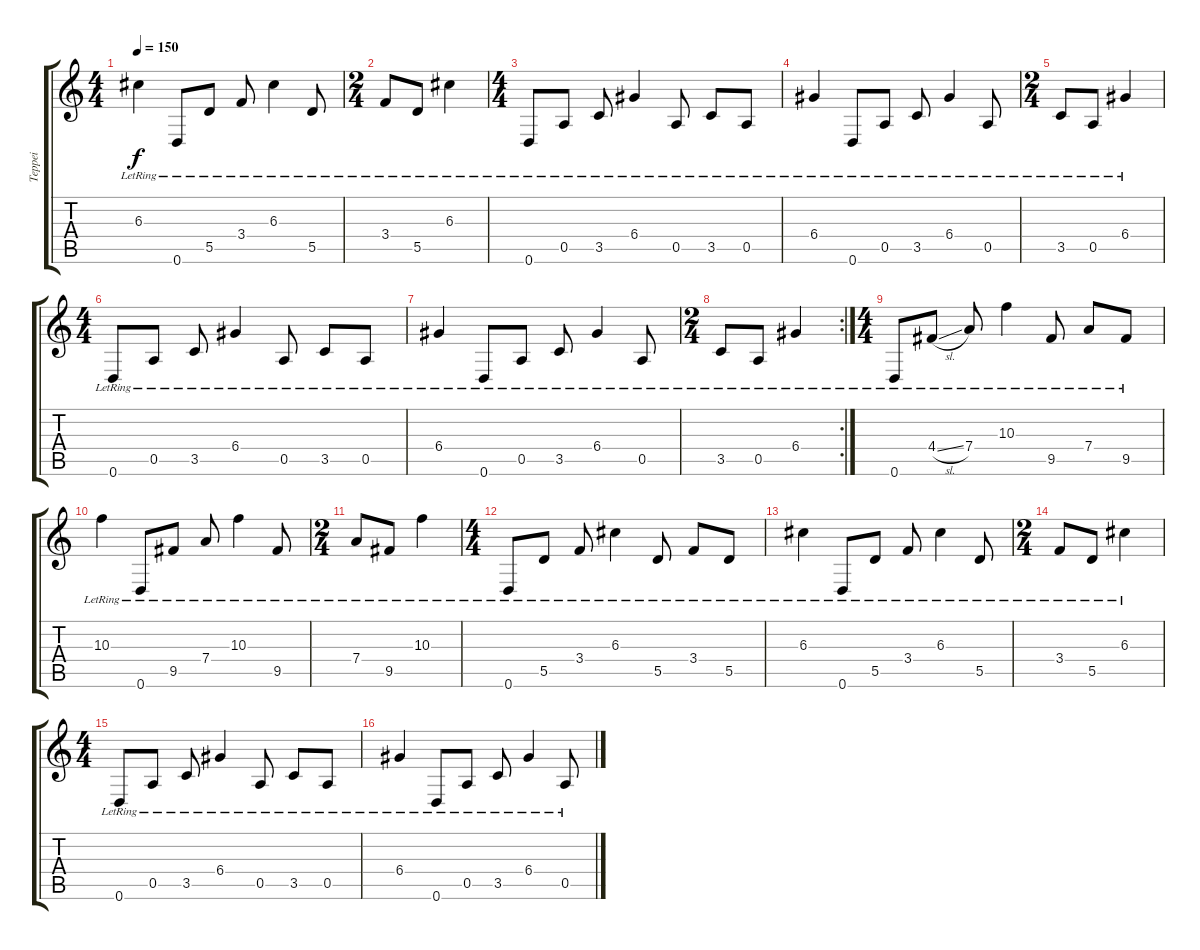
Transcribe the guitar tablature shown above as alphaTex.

\track ("Teppei" "Teppei") {instrument acousticguitarsteel}
\staff {score tabs}
\tuning (E4 B3 G3 D3 A2 D2) {hide}
\ts (4 4)
\tempo 150
\clef g2
\ks c
6.3{lr}.4{dy f} 0.6{lr}.8 5.5{lr}.8 3.4{lr}.8 6.3{lr}.4 5.5{lr}.8 |
\ts (2 4)
3.4{lr}.8 5.5{lr}.8 6.3{lr}.4 |
\ts (4 4)
0.6{lr}.8 0.5{lr}.8 3.5{lr}.8 6.4{lr}.4 0.5{lr}.8 3.5{lr}.8 0.5{lr}.8 |
6.4{lr}.4 0.6{lr}.8 0.5{lr}.8 3.5{lr}.8 6.4{lr}.4 0.5{lr}.8 |
\ts (2 4)
3.5{lr}.8 0.5{lr}.8 6.4{lr}.4 |
\ts (4 4)
0.6{lr}.8 0.5{lr}.8 3.5{lr}.8 6.4{lr}.4 0.5{lr}.8 3.5{lr}.8 0.5{lr}.8 |
6.4{lr}.4 0.6{lr}.8 0.5{lr}.8 3.5{lr}.8 6.4{lr}.4 0.5{lr}.8 |
\rc 2
\ts (2 4)
3.5{lr}.8 0.5{lr}.8 6.4{lr}.4 |
\ts (4 4)
0.6{lr}.8 4.4{sl lr}.8 7.4{lr}.8 10.3{lr}.4 9.5{lr}.8 7.4{lr}.8 9.5{lr}.8 |
10.3{lr}.4 0.6{lr}.8 9.5{lr}.8 7.4{lr}.8 10.3{lr}.4 9.5{lr}.8 |
\ts (2 4)
7.4{lr}.8 9.5{lr}.8 10.3{lr}.4 |
\ts (4 4)
0.6{lr}.8 5.5{lr}.8 3.4{lr}.8 6.3{lr}.4 5.5{lr}.8 3.4{lr}.8 5.5{lr}.8 |
6.3{lr}.4 0.6{lr}.8 5.5{lr}.8 3.4{lr}.8 6.3{lr}.4 5.5{lr}.8 |
\ts (2 4)
3.4{lr}.8 5.5{lr}.8 6.3{lr}.4 |
\ts (4 4)
0.6{lr}.8 0.5{lr}.8 3.5{lr}.8 6.4{lr}.4 0.5{lr}.8 3.5{lr}.8 0.5{lr}.8 |
6.4{lr}.4 0.6{lr}.8 0.5{lr}.8 3.5{lr}.8 6.4{lr}.4 0.5{lr}.8
